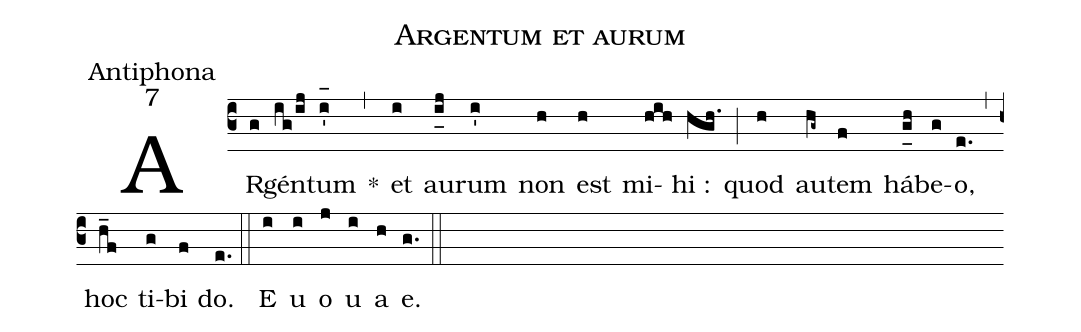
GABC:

name:Argentum et aurum;
office-part:Antiphona;
mode:7;
%%
(c3) AR(g)gén(ig/ij)tum(i'_[oh:h]) *(,) et(i) au(i_[uh:l]j)rum(i') non(h) est(h) mi(hih)hi :(hgh.) (;) quod(h) au(hg~)tem(f) há(g_[uh:l]h)be(g)o,(e.) (,) hoc(h_f) ti(g)bi(f) do.(e.) (::) <eu>E(i) u(i) o(j) u(i) a(h) e.</eu>(g.) (::)
